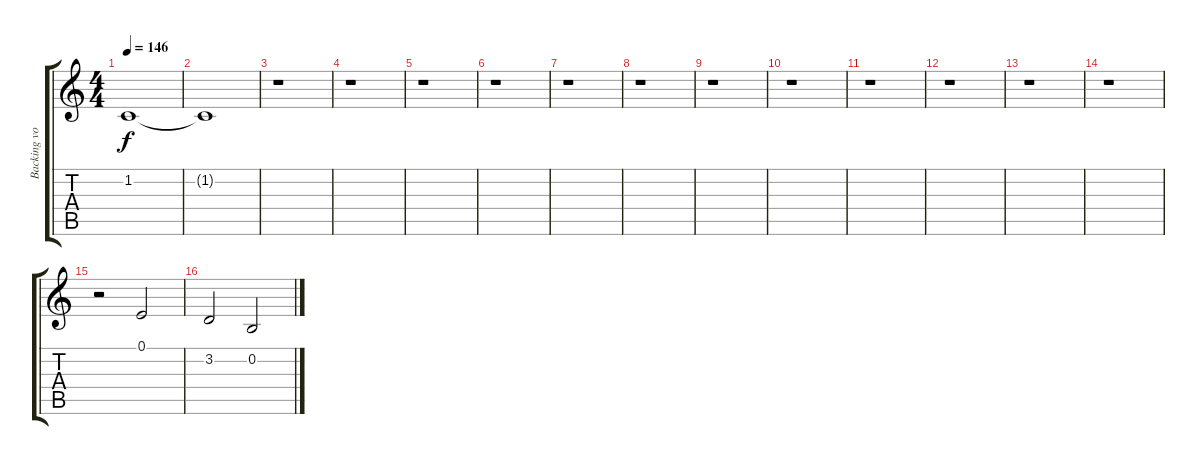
\track ("Backing vocal" "Backing vo") {instrument oboe}
\staff {score tabs}
\tuning (E4 B3 G3 D3 A2 E2) {hide}
\ts (4 4)
\tempo 146
\clef g2
\ks c
1.2.1{dy f} |
1.2{t}.1 |
r.1 |
r.1 |
r.1 |
r.1 |
r.1 |
r.1 |
r.1 |
r.1 |
r.1 |
r.1 |
r.1 |
r.1 |
r.2 0.1.2 |
3.2.2 0.2.2
